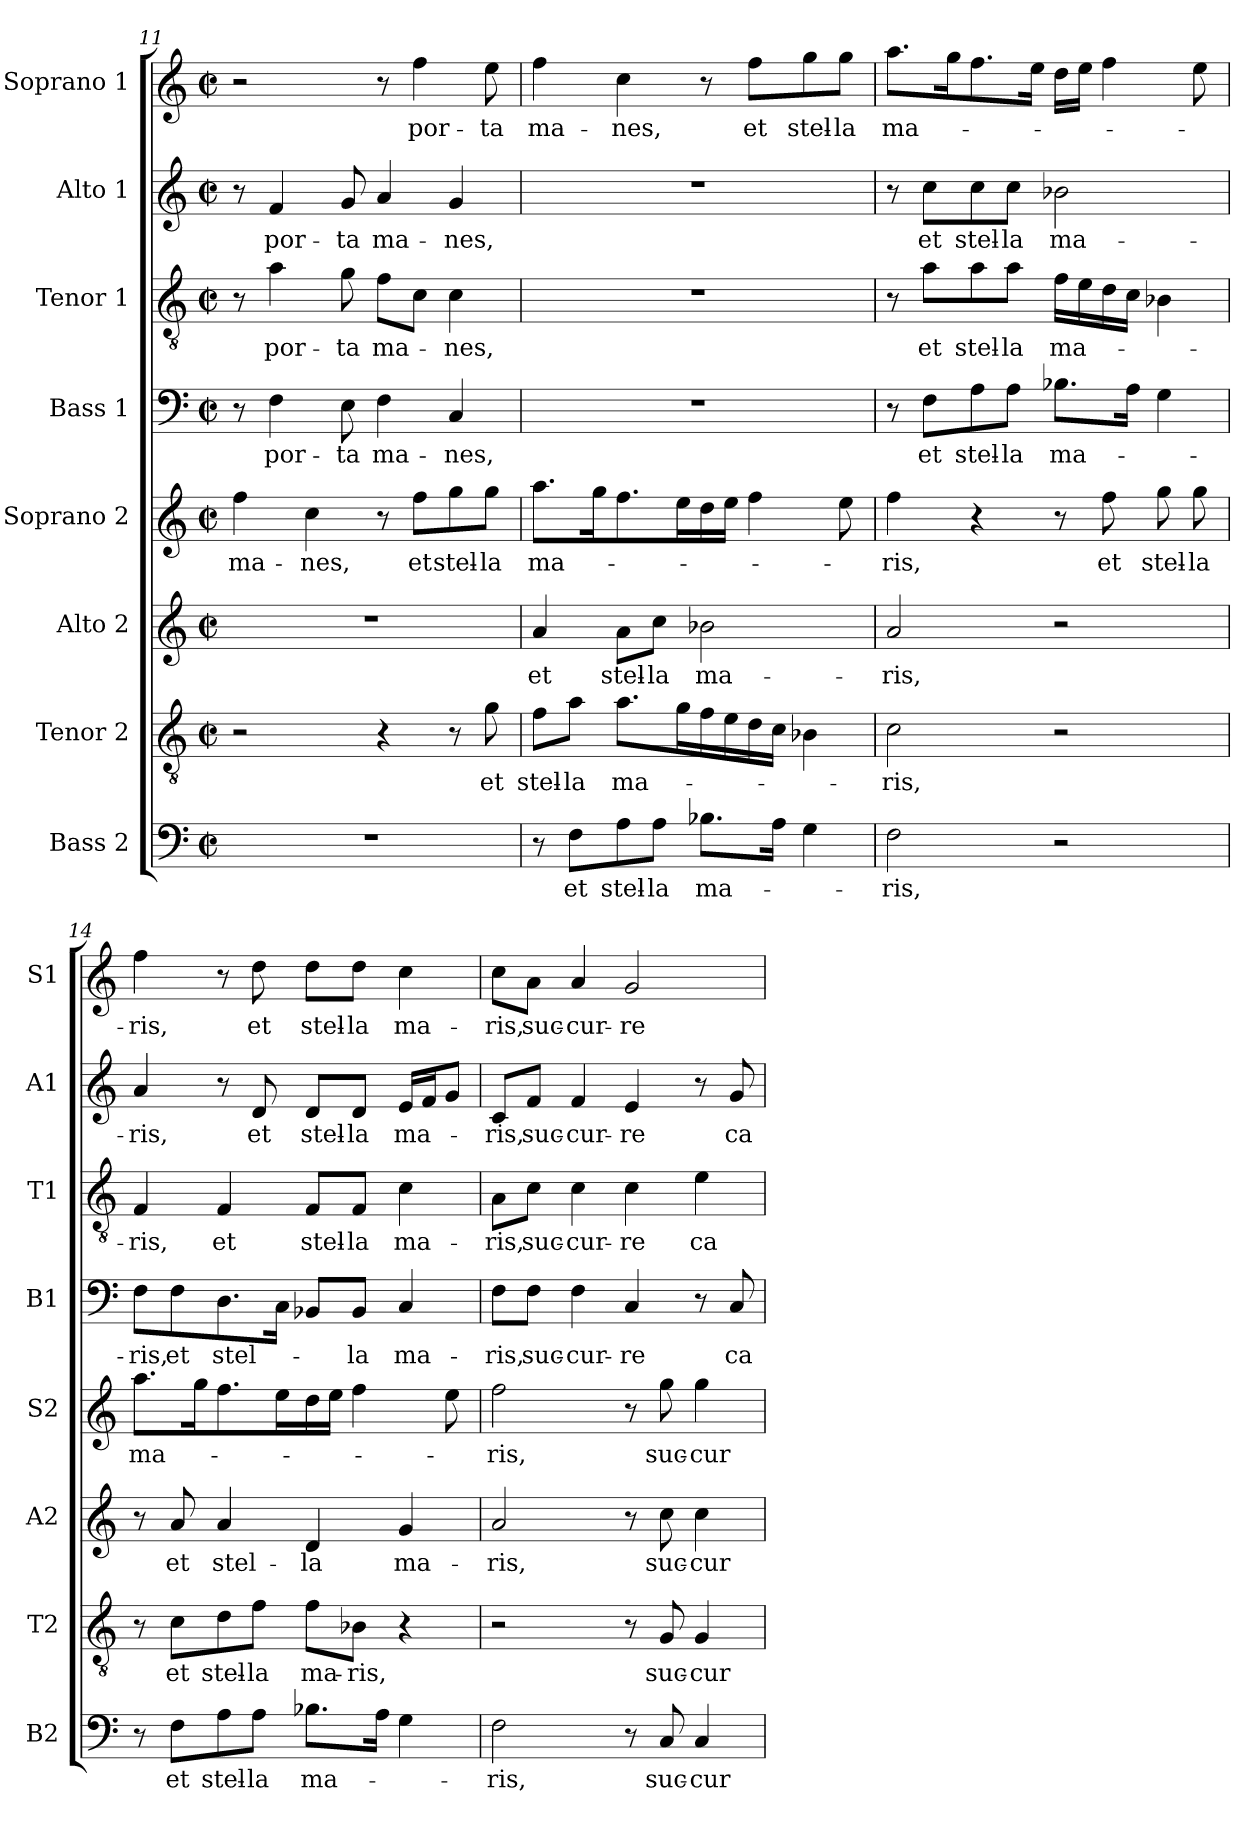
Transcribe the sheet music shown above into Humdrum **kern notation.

**kern	**text	**kern	**text	**kern	**text	**kern	**text	**kern	**text	**kern	**text	**kern	**text	**kern	**text
*part8	*part8	*part7	*part7	*part6	*part6	*part5	*part5	*part4	*part4	*part3	*part3	*part2	*part2	*part1	*part1
*staff8	*staff8	*staff7	*staff7	*staff6	*staff6	*staff5	*staff5	*staff4	*staff4	*staff3	*staff3	*staff2	*staff2	*staff1	*staff1
*I"Bass 2	*	*I"Tenor 2	*	*I"Alto 2	*	*I"Soprano 2	*	*I"Bass 1	*	*I"Tenor 1	*	*I"Alto 1	*	*I"Soprano 1	*
*I'B2	*	*I'T2	*	*I'A2	*	*I'S2	*	*I'B1	*	*I'T1	*	*I'A1	*	*I'S1	*
*clefF4	*	*clefGv2	*	*clefG2	*	*clefG2	*	*clefF4	*	*clefGv2	*	*clefG2	*	*clefG2	*
*k[]	*	*k[]	*	*k[]	*	*k[]	*	*k[]	*	*k[]	*	*k[]	*	*k[]	*
*C:	*	*C:	*	*C:	*	*C:	*	*C:	*	*C:	*	*C:	*	*C:	*
*M2/2	*	*M2/2	*	*M2/2	*	*M2/2	*	*M2/2	*	*M2/2	*	*M2/2	*	*M2/2	*
*met(c|)	*	*met(c|)	*	*met(c|)	*	*met(c|)	*	*met(c|)	*	*met(c|)	*	*met(c|)	*	*met(c|)	*
=11	=11	=11	=11	=11	=11	=11	=11	=11	=11	=11	=11	=11	=11	=11	=11
1r	.	2r	.	1r	.	4ff\	ma-	8r	.	8r	.	8r	.	2r	.
.	.	.	.	.	.	.	.	4F\	por-	4a\	por-	4f/	por-	.	.
.	.	.	.	.	.	4cc\	-nes,	.	.	.	.	.	.	.	.
.	.	.	.	.	.	.	.	8E\	-ta	8g\	-ta	8g/	-ta	.	.
.	.	4r	.	.	.	8r	.	4F\	ma-	8f\L	ma-	4a/	ma-	8r	.
.	.	.	.	.	.	8ff\L	et	.	.	8c\J	.	.	.	4ff\	por-
.	.	8r	.	.	.	8gg\	stel-	4C/	-nes,	4c\	-nes,	4g/	-nes,	.	.
.	.	8g\	et	.	.	8gg\J	-la	.	.	.	.	.	.	8ee\	-ta
=12	=12	=12	=12	=12	=12	=12	=12	=12	=12	=12	=12	=12	=12	=12	=12
8r	.	8f\L	stel-	4a/	et	8.aa\L	ma-	1r	.	1r	.	1r	.	4ff\	ma-
8F\L	et	8a\J	-la	.	.	.	.	.	.	.	.	.	.	.	.
.	.	.	.	.	.	16gg\k	.	.	.	.	.	.	.	.	.
8A\	stel-	8.a\L	ma-	8a\L	stel-	8.ff\	.	.	.	.	.	.	.	4cc\	-nes,
8A\J	-la	.	.	8cc\J	-la	.	.	.	.	.	.	.	.	.	.
.	.	16g\L	.	.	.	16ee\L	.	.	.	.	.	.	.	.	.
8.B-X\L	ma-	16f\	.	2b-X\	ma-	16dd\	.	.	.	.	.	.	.	8r	.
.	.	16e\	.	.	.	16ee\JJ	.	.	.	.	.	.	.	.	.
.	.	16d\	.	.	.	4ff\	.	.	.	.	.	.	.	8ff\L	et
16A\Jk	.	16c\JJ	.	.	.	.	.	.	.	.	.	.	.	.	.
4G\	.	4B-X\	.	.	.	.	.	.	.	.	.	.	.	8gg\	stel-
.	.	.	.	.	.	8ee\	.	.	.	.	.	.	.	8gg\J	-la
!!LO:LB:g=z
=13	=13	=13	=13	=13	=13	=13	=13	=13	=13	=13	=13	=13	=13	=13	=13
2F\	-ris,	2c\	-ris,	2a/	-ris,	4ff\	-ris,	8r	.	8r	.	8r	.	8.aa\L	ma-
.	.	.	.	.	.	.	.	8F\L	et	8a\L	et	8cc\L	et	.	.
.	.	.	.	.	.	.	.	.	.	.	.	.	.	16gg\k	.
.	.	.	.	.	.	4r	.	8A\	stel-	8a\	stel-	8cc\	stel-	8.ff\	.
.	.	.	.	.	.	.	.	8A\J	-la	8a\J	-la	8cc\J	-la	.	.
.	.	.	.	.	.	.	.	.	.	.	.	.	.	16ee\Jk	.
2r	.	2r	.	2r	.	8r	.	8.B-X\L	ma-	16f\LL	ma-	2b-X\	ma-	16dd\LL	.
.	.	.	.	.	.	.	.	.	.	16e\	.	.	.	16ee\JJ	.
.	.	.	.	.	.	8ff\	et	.	.	16d\	.	.	.	4ff\	.
.	.	.	.	.	.	.	.	16A\Jk	.	16c\JJ	.	.	.	.	.
.	.	.	.	.	.	8gg\	stel-	4G\	.	4B-X\	.	.	.	.	.
.	.	.	.	.	.	8gg\	-la	.	.	.	.	.	.	8ee\	.
=14	=14	=14	=14	=14	=14	=14	=14	=14	=14	=14	=14	=14	=14	=14	=14
8r	.	8r	.	8r	.	8.aa\L	ma-	8F\L	-ris,	4F/	-ris,	4a/	ris,	4ff\	-ris,
8F\L	et	8c\L	et	8a/	et	.	.	8F\	et	.	.	.	.	.	.
.	.	.	.	.	.	16gg\k	.	.	.	.	.	.	.	.	.
8A\	stel-	8d\	stel-	4a/	stel-	8.ff\	.	8.D\	stel-	4F/	et	8r	.	8r	.
8A\J	-la	8f\J	-la	.	.	.	.	.	.	.	.	8d/	et	8dd\	et
.	.	.	.	.	.	16ee\L	.	16C\Jk	.	.	.	.	.	.	.
8.B-X\L	ma-	8f\L	ma-	4d/	-la	16dd\	.	8BB-X/L	.	8F/L	stel-	8d/L	stel-	8dd\L	stel-
.	.	.	.	.	.	16ee\JJ	.	.	.	.	.	.	.	.	.
.	.	8B-X\J	-ris,	.	.	4ff\	.	8BB-/J	-la	8F/J	-la	8d/J	-la	8dd\J	-la
16A\Jk	.	.	.	.	.	.	.	.	.	.	.	.	.	.	.
4G\	.	4r	.	4g/	ma-	.	.	4C/	ma-	4c\	ma-	16e/LL	ma-	4cc\	ma-
.	.	.	.	.	.	.	.	.	.	.	.	16f/J	.	.	.
.	.	.	.	.	.	8ee\	.	.	.	.	.	8g/J	.	.	.
=15	=15	=15	=15	=15	=15	=15	=15	=15	=15	=15	=15	=15	=15	=15	=15
2F\	ris,	2r	.	2a/	ris,	2ff\	-ris,	8F\L	-ris,	8A\L	-ris,	8c/L	-ris,	8cc\L	-ris,
.	.	.	.	.	.	.	.	8F\J	suc-	8c\J	suc-	8f/J	suc-	8a\J	suc-
.	.	.	.	.	.	.	.	4F\	-cur-	4c\	-cur-	4f/	-cur-	4a/	-cur-
8r	.	8r	.	8r	.	8r	.	4C/	-re	4c\	-re	4e/	-re	2g/	-re
8C/	suc-	8G/	suc-	8cc\	suc-	8gg\	suc-	.	.	.	.	.	.	.	.
4C/	-cur-	4G/	-cur-	4cc\	-cur-	4gg\	-cur-	8r	.	4e\	ca-	8r	.	.	.
.	.	.	.	.	.	.	.	8C/	ca-	.	.	8g/	ca-	.	.
=	=	=	=	=	=	=	=	=	=	=	=	=	=	=	=
*-	*-	*-	*-	*-	*-	*-	*-	*-	*-	*-	*-	*-	*-	*-	*-
